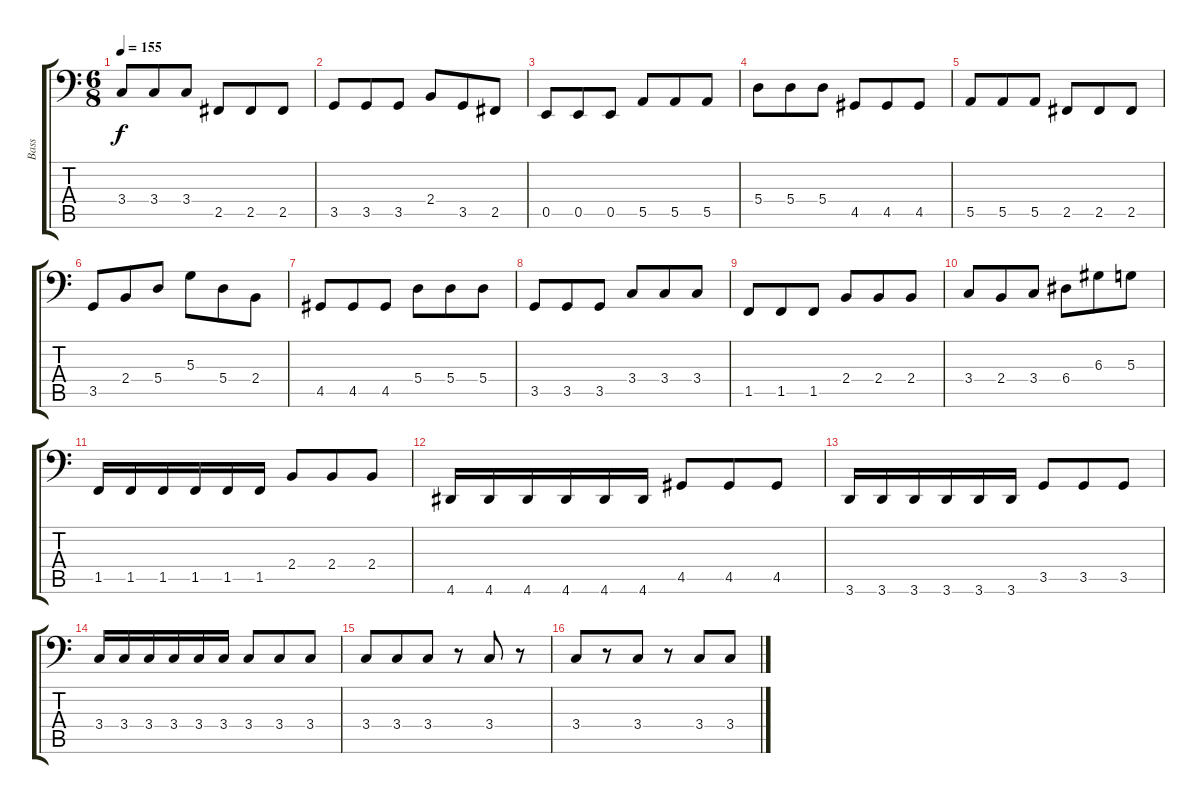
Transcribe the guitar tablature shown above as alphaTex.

\track ("Bass" "Bass") {instrument electricbassfinger}
\staff {score tabs}
\tuning (C3 G2 D2 A1 E1 B0) {hide}
\ts (6 8)
\tempo 155
\clef f4
\ks c
3.4.8{dy f} 3.4.8 3.4.8 2.5.8 2.5.8 2.5.8 |
3.5.8 3.5.8 3.5.8 2.4.8 3.5.8 2.5.8 |
0.5.8 0.5.8 0.5.8 5.5.8 5.5.8 5.5.8 |
5.4.8 5.4.8 5.4.8 4.5.8 4.5.8 4.5.8 |
5.5.8 5.5.8 5.5.8 2.5.8 2.5.8 2.5.8 |
3.5.8 2.4.8 5.4.8 5.3.8 5.4.8 2.4.8 |
4.5.8 4.5.8 4.5.8 5.4.8 5.4.8 5.4.8 |
3.5.8 3.5.8 3.5.8 3.4.8 3.4.8 3.4.8 |
1.5.8 1.5.8 1.5.8 2.4.8 2.4.8 2.4.8 |
3.4.8 2.4.8 3.4.8 6.4.8 6.3.8 5.3.8 |
1.5.16 1.5.16 1.5.16 1.5.16 1.5.16 1.5.16 2.4.8 2.4.8 2.4.8 |
4.6.16 4.6.16 4.6.16 4.6.16 4.6.16 4.6.16 4.5.8 4.5.8 4.5.8 |
3.6.16 3.6.16 3.6.16 3.6.16 3.6.16 3.6.16 3.5.8 3.5.8 3.5.8 |
3.4.16 3.4.16 3.4.16 3.4.16 3.4.16 3.4.16 3.4.8 3.4.8 3.4.8 |
3.4.8 3.4.8 3.4.8 r.8 3.4.8 r.8 |
3.4.8 r.8 3.4.8 r.8 3.4.8 3.4.8
